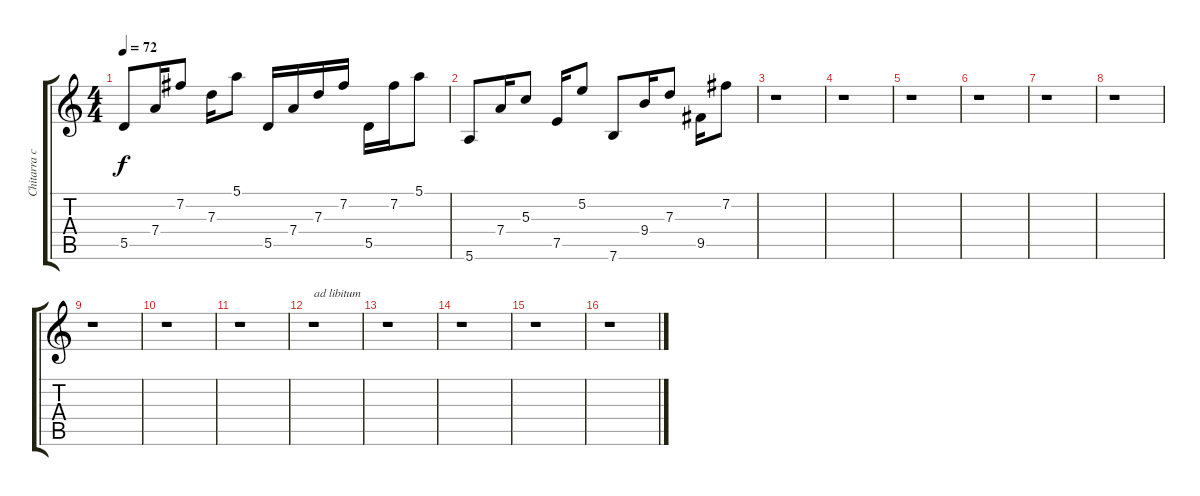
\track ("Chitarra clean" "Chitarra c") {instrument acousticguitarnylon}
\staff {score tabs}
\tuning (E4 B3 G3 D3 A2 E2) {hide}
\ts (4 4)
\tempo 72
\clef g2
\ks c
5.5.8{dy f} 7.4.16 7.2.8 7.3.16 5.1.8 5.5.16 7.4.16 7.3.16 7.2.16 5.5.16 7.2.16 5.1.8 |
5.6.8 7.4.16 5.3.8 7.5.16 5.2.8 7.6.8 9.4.16 7.3.8 9.5.16 7.2.8 |
r.1 |
r.1 |
r.1 |
r.1 |
r.1 |
r.1 |
r.1 |
r.1 |
r.1 |
r.1{txt "ad libitum"} |
r.1 |
r.1 |
r.1 |
r.1
